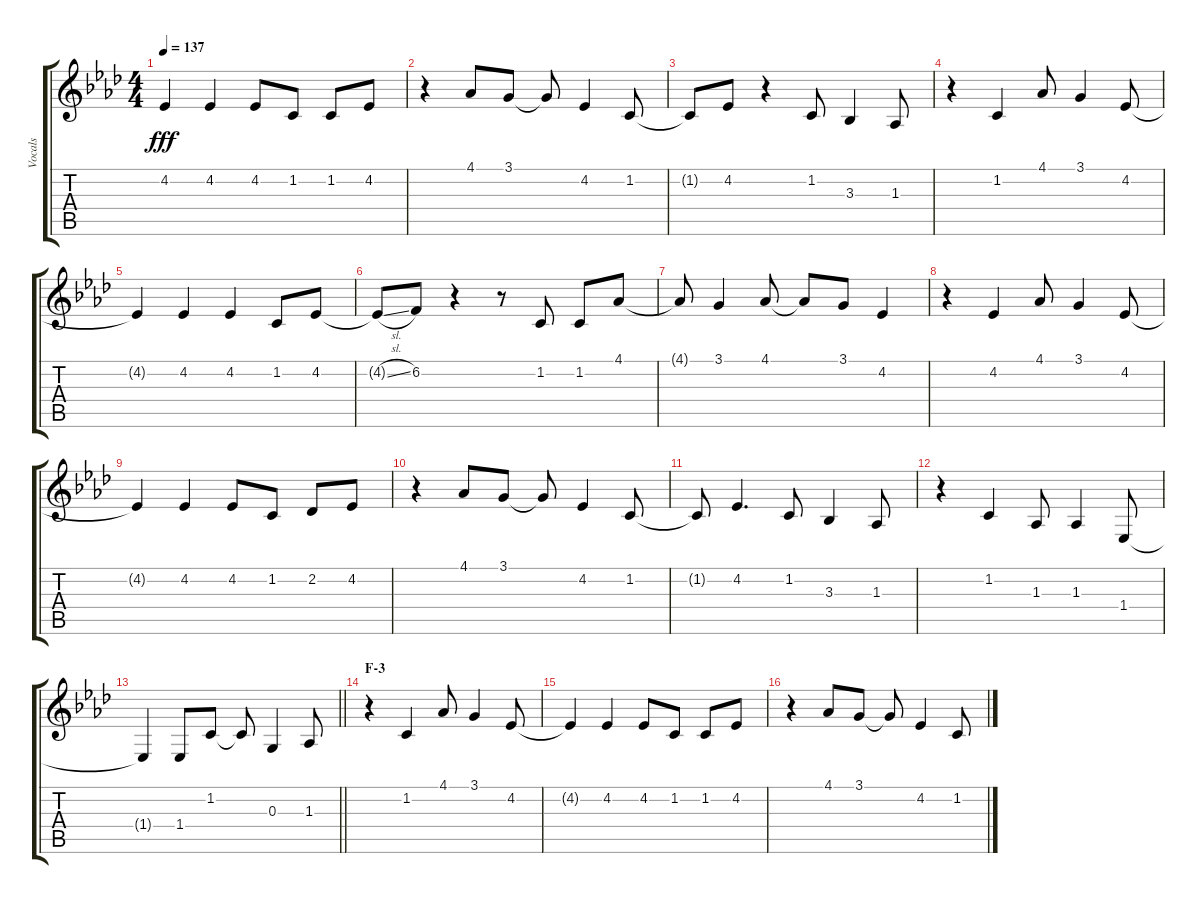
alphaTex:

\track ("Vocals" "Vocals") {instrument voiceoohs}
\staff {score tabs}
\tuning (E4 B3 G3 D3 A2 E2) {hide}
\ts (4 4)
\tempo 137
\clef g2
\ks ab
4.2{t}.4{dy fff} 4.2.4 4.2.8 1.2.8 1.2.8 4.2.8 |
r.4 4.1.8 3.1.8 3.1{t}.8 4.2.4 1.2.8 |
1.2{t}.8 4.2.8 r.4 1.2.8 3.3.4 1.3.8 |
r.4 1.2.4 4.1.8 3.1.4 4.2.8 |
4.2{t}.4 4.2.4 4.2.4 1.2.8 4.2.8 |
4.2{sl t}.8 6.2.8 r.4 r.8 1.2.8 1.2.8 4.1.8 |
4.1{t}.8 3.1.4 4.1.8 4.1{t}.8 3.1.8 4.2.4 |
r.4 4.2.4 4.1.8 3.1.4 4.2.8 |
4.2{t}.4 4.2.4 4.2.8 1.2.8 2.2.8 4.2.8 |
r.4 4.1.8 3.1.8 3.1{t}.8 4.2.4 1.2.8 |
1.2{t}.8 4.2.4{d} 1.2.8 3.3.4 1.3.8 |
r.4 1.2.4 1.3.8 1.3.4 1.4.8 |
\barLineRight lightlight
1.4{t}.4 1.4.8 1.2.8 1.2{t}.8 0.3.4 1.3.8 |
\section ("" "F-3")
r.4 1.2.4 4.1.8 3.1.4 4.2.8 |
4.2{t}.4 4.2.4 4.2.8 1.2.8 1.2.8 4.2.8 |
r.4 4.1.8 3.1.8 3.1{t}.8 4.2.4 1.2.8
